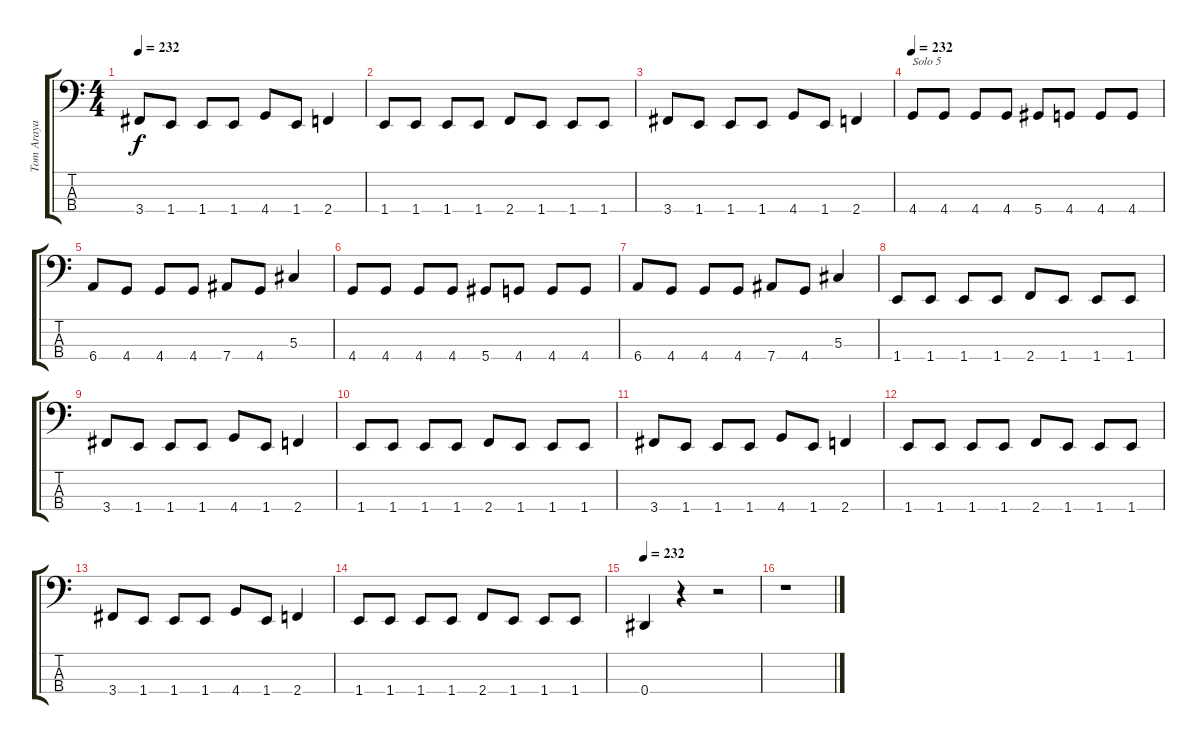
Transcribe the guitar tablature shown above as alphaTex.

\track ("Tom Araya" "Tom Araya") {instrument electricbassfinger}
\staff {score tabs}
\tuning (Gb2 Db2 Ab1 Eb1) {hide}
\ts (4 4)
\tempo 232
\clef f4
\ks c
3.4.8{dy f} 1.4.8 1.4.8 1.4.8 4.4.8 1.4.8 2.4.4 |
1.4.8 1.4.8 1.4.8 1.4.8 2.4.8 1.4.8 1.4.8 1.4.8 |
3.4.8 1.4.8 1.4.8 1.4.8 4.4.8 1.4.8 2.4.4 |
\tempo 232
4.4.8{txt "Solo 5"} 4.4.8 4.4.8 4.4.8 5.4.8 4.4.8 4.4.8 4.4.8 |
6.4.8 4.4.8 4.4.8 4.4.8 7.4.8 4.4.8 5.3.4 |
4.4.8 4.4.8 4.4.8 4.4.8 5.4.8 4.4.8 4.4.8 4.4.8 |
6.4.8 4.4.8 4.4.8 4.4.8 7.4.8 4.4.8 5.3.4 |
1.4.8 1.4.8 1.4.8 1.4.8 2.4.8 1.4.8 1.4.8 1.4.8 |
3.4.8 1.4.8 1.4.8 1.4.8 4.4.8 1.4.8 2.4.4 |
1.4.8 1.4.8 1.4.8 1.4.8 2.4.8 1.4.8 1.4.8 1.4.8 |
3.4.8 1.4.8 1.4.8 1.4.8 4.4.8 1.4.8 2.4.4 |
1.4.8 1.4.8 1.4.8 1.4.8 2.4.8 1.4.8 1.4.8 1.4.8 |
3.4.8 1.4.8 1.4.8 1.4.8 4.4.8 1.4.8 2.4.4 |
1.4.8 1.4.8 1.4.8 1.4.8 2.4.8 1.4.8 1.4.8 1.4.8 |
\tempo 232
0.4.4 r.4 r.2 |
r.1
